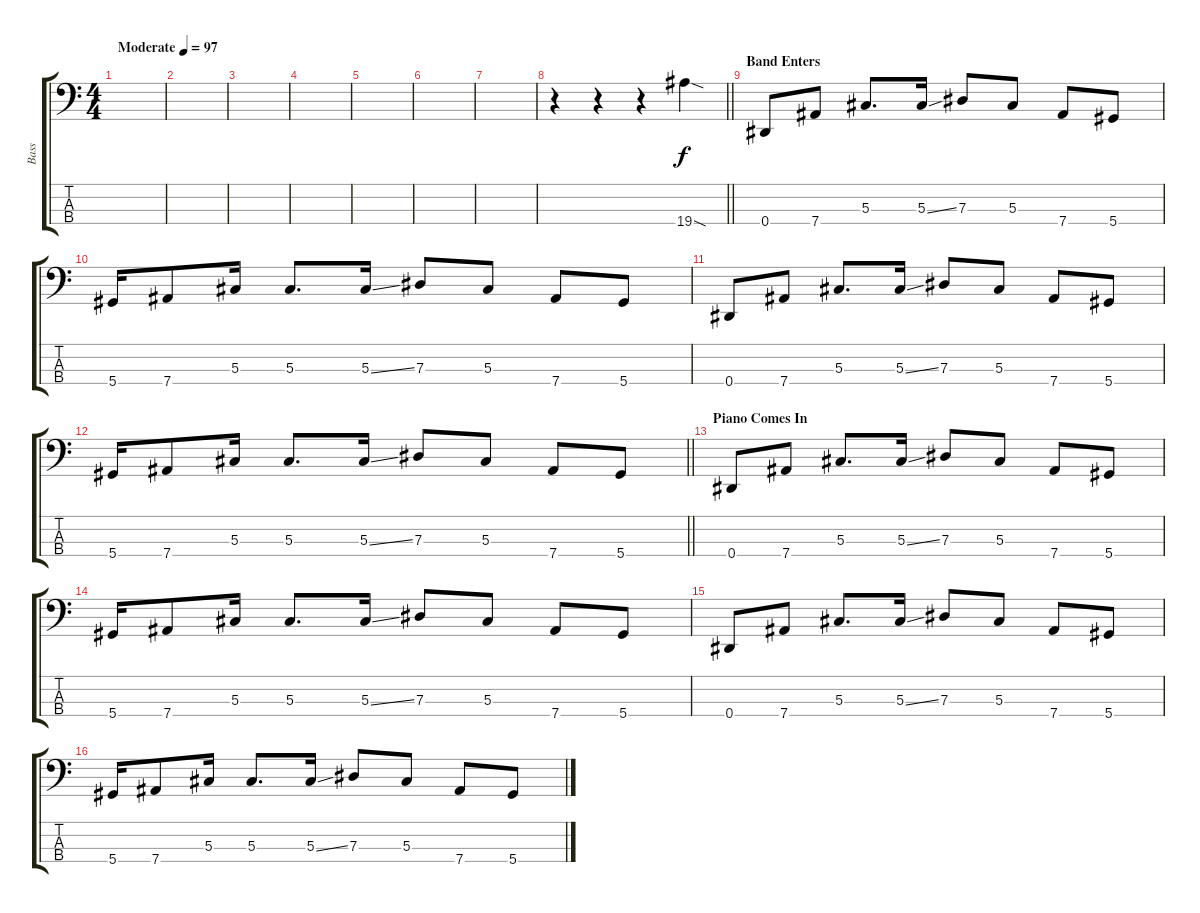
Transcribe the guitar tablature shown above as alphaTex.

\track ("Bass" "Bass") {instrument electricbassfinger}
\staff {score tabs}
\tuning (Gb2 Db2 Ab1 Eb1) {hide}
\ts (4 4)
\tempo (97 "Moderate")
\clef f4
\ks c
|
|
|
|
|
|
|
\barLineRight lightlight
r.4 r.4 r.4 19.4{sod}.4 |
\section ("" "Band Enters")
0.4.8 7.4.8 5.3.8{d} 5.3{ss}.16 7.3.8 5.3.8 7.4.8 5.4.8 |
5.4.16 7.4.8 5.3.16 5.3.8{d} 5.3{ss}.16 7.3.8 5.3.8 7.4.8 5.4.8 |
0.4.8 7.4.8 5.3.8{d} 5.3{ss}.16 7.3.8 5.3.8 7.4.8 5.4.8 |
\barLineRight lightlight
5.4.16 7.4.8 5.3.16 5.3.8{d} 5.3{ss}.16 7.3.8 5.3.8 7.4.8 5.4.8 |
\section ("" "Piano Comes In")
0.4.8 7.4.8 5.3.8{d} 5.3{ss}.16 7.3.8 5.3.8 7.4.8 5.4.8 |
5.4.16 7.4.8 5.3.16 5.3.8{d} 5.3{ss}.16 7.3.8 5.3.8 7.4.8 5.4.8 |
0.4.8 7.4.8 5.3.8{d} 5.3{ss}.16 7.3.8 5.3.8 7.4.8 5.4.8 |
5.4.16 7.4.8 5.3.16 5.3.8{d} 5.3{ss}.16 7.3.8 5.3.8 7.4.8 5.4.8
